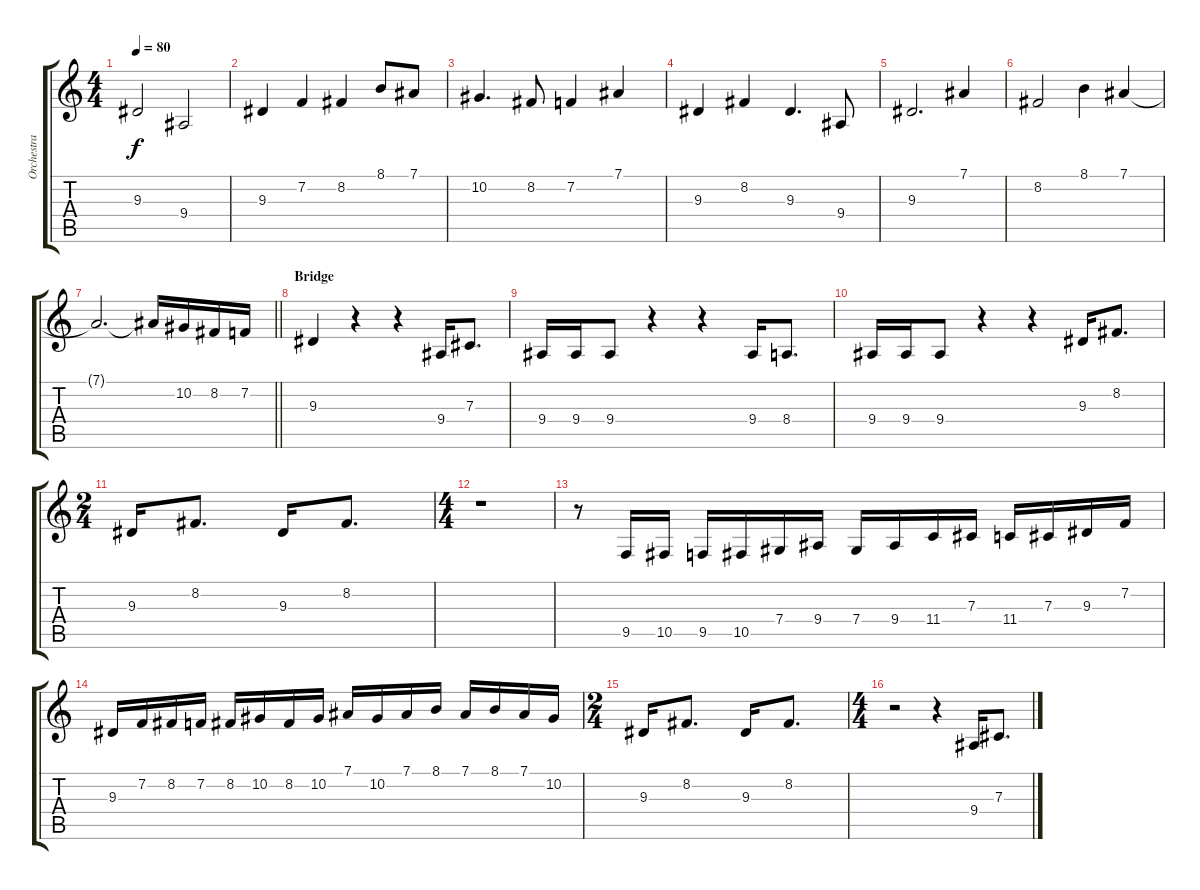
\track ("Orchestra" "Orchestra") {instrument stringensemble1}
\staff {score tabs}
\tuning (Eb4 Bb3 Gb3 Db3 Ab2 Eb2) {hide}
\ts (4 4)
\tempo 80
\clef g2
\ks c
9.3.2{dy f} 9.4.2 |
9.3.4 7.2.4 8.2.4 8.1.8 7.1.8 |
10.2.4{d} 8.2.8 7.2.4 7.1.4 |
9.3.4 8.2.4 9.3.4{d} 9.4.8 |
9.3.2{d} 7.1.4 |
8.2.2 8.1.4 7.1.4 |
\barLineRight lightlight
7.1{t}.2{d} 7.1{t}.16 10.2.16 8.2.16 7.2.16 |
\section ("" "Bridge")
9.3.4 r.4 r.4 9.4.16 7.3.8{d} |
9.4.16 9.4.16 9.4.8 r.4 r.4 9.4.16 8.4.8{d} |
9.4.16 9.4.16 9.4.8 r.4 r.4 9.3.16 8.2.8{d} |
\ts (2 4)
9.3.16 8.2.8{d} 9.3.16 8.2.8{d} |
\ts (4 4)
r.1 |
r.8 9.5.16 10.5.16 9.5.16 10.5.16 7.4.16 9.4.16 7.4.16 9.4.16 11.4.16 7.3.16 11.4.16 7.3.16 9.3.16 7.2.16 |
9.3.16 7.2.16 8.2.16 7.2.16 8.2.16 10.2.16 8.2.16 10.2.16 7.1.16 10.2.16 7.1.16 8.1.16 7.1.16 8.1.16 7.1.16 10.2.16 |
\ts (2 4)
9.3.16 8.2.8{d} 9.3.16 8.2.8{d} |
\ts (4 4)
r.2 r.4 9.4.16 7.3.8{d}
